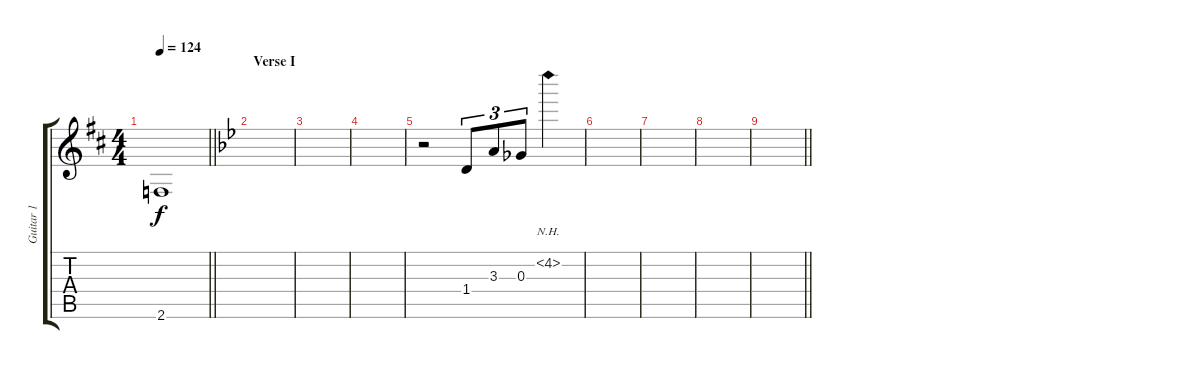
\track ("Guitar 1" "Guitar 1") {instrument electricguitarclean}
\staff {score tabs}
\tuning (Eb4 Bb3 Gb3 Db3 Ab2 Eb2) {hide}
\ts (4 4)
\tempo 124
\clef g2
\barLineRight lightlight
\ks d
2.6{t}.1{dy f} |
\section ("" "Verse I")
\ks bb
|
|
|
r.2 1.4.8{tu (3 2)} 3.3.8{tu (3 2)} 0.3.8{tu (3 2)} 4.2{nh}.4 |
|
|
|
\barLineRight lightlight
